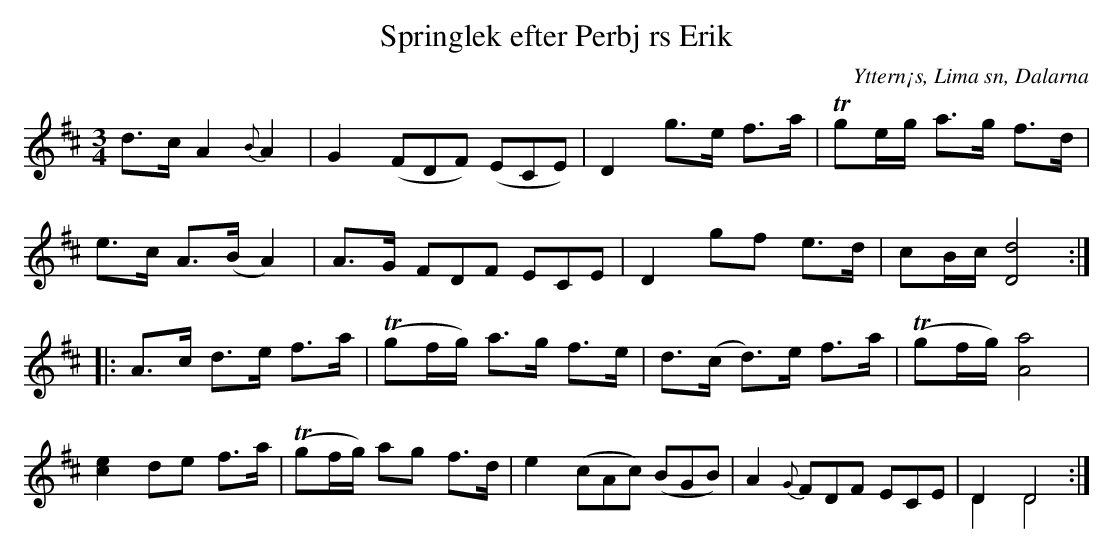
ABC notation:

X:1
T:Springlek efter Perbj rs Erik
O:Yttern¡s, Lima sn, Dalarna
M:3/4
L:1/8
K:D
d>c A2 {B}A2 | G2 ((3FDF) ((3ECE) | D2 g>e f>a | Tge/g/ a>g f>d |
e>c A>(B A2) | A>G (3FDF (3ECE | D2 gf e>d | cB/c/ [dD]4 ::
A>c d>e f>a | (Tgf/g/) a>g f>e | d>(c d>)e f>a | (Tgf/g/) [a4A4] |
[e2c2] de f>a | (Tgf/g/) ag f>d | e2 ((3cAc) ((3BGB) | A2 {G}(3FDF (3ECE | D2 D4 & D2 D4 :|
